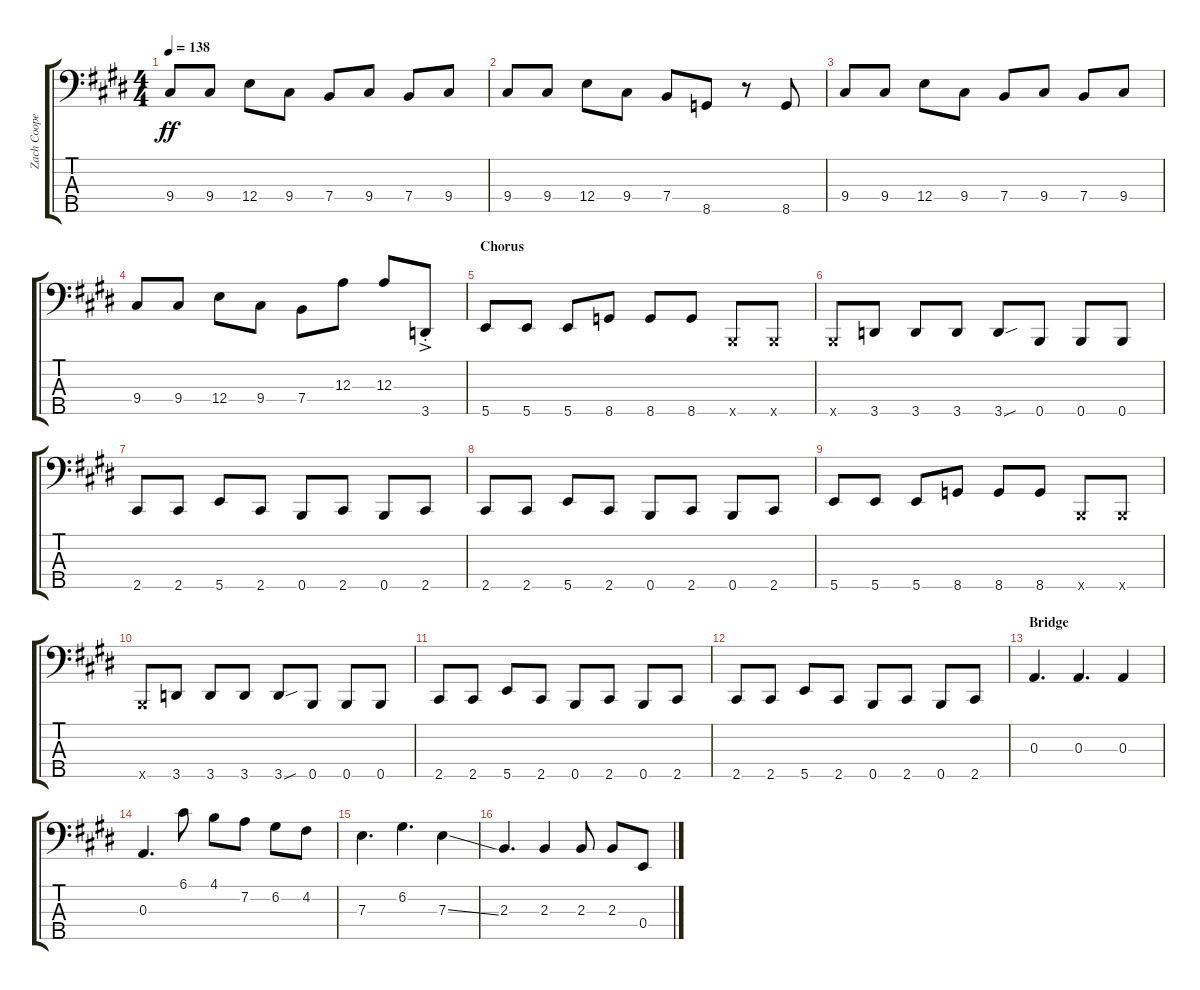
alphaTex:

\track ("Zach Cooper (5 String)" "Zach Coope") {instrument electricbassfinger}
\staff {score tabs}
\tuning (G2 D2 A1 E1 B0) {hide}
\ts (4 4)
\tempo 138
\clef f4
\ks c#minor
9.4.8{dy ff} 9.4.8 12.4.8 9.4.8 7.4.8 9.4.8 7.4.8 9.4.8 |
9.4.8 9.4.8 12.4.8 9.4.8 7.4.8 8.5.8 r.8 8.5.8 |
9.4.8 9.4.8 12.4.8 9.4.8 7.4.8 9.4.8 7.4.8 9.4.8 |
9.4.8 9.4.8 12.4.8 9.4.8 7.4.8 12.3.8 12.3.8 3.5{ac st}.8 |
\section ("" "Chorus")
5.5.8 5.5.8 5.5.8 8.5.8 8.5.8 8.5.8 0.5{x}.8 0.5{x}.8 |
0.5{x}.8 3.5.8 3.5.8 3.5.8 3.5{sou}.8 0.5.8 0.5.8 0.5.8 |
2.5.8 2.5.8 5.5.8 2.5.8 0.5.8 2.5.8 0.5.8 2.5.8 |
2.5.8 2.5.8 5.5.8 2.5.8 0.5.8 2.5.8 0.5.8 2.5.8 |
5.5.8 5.5.8 5.5.8 8.5.8 8.5.8 8.5.8 0.5{x}.8 0.5{x}.8 |
0.5{x}.8 3.5.8 3.5.8 3.5.8 3.5{sou}.8 0.5.8 0.5.8 0.5.8 |
2.5.8 2.5.8 5.5.8 2.5.8 0.5.8 2.5.8 0.5.8 2.5.8 |
2.5.8 2.5.8 5.5.8 2.5.8 0.5.8 2.5.8 0.5.8 2.5.8 |
\section ("" "Bridge")
0.3.4{d} 0.3.4{d} 0.3.4 |
0.3.4{d} 6.1.8 4.1.8 7.2.8 6.2.8 4.2.8 |
7.3.4{d} 6.2.4{d} 7.3{ss}.4 |
2.3.4{d} 2.3.4 2.3.8 2.3.8 0.4.8
